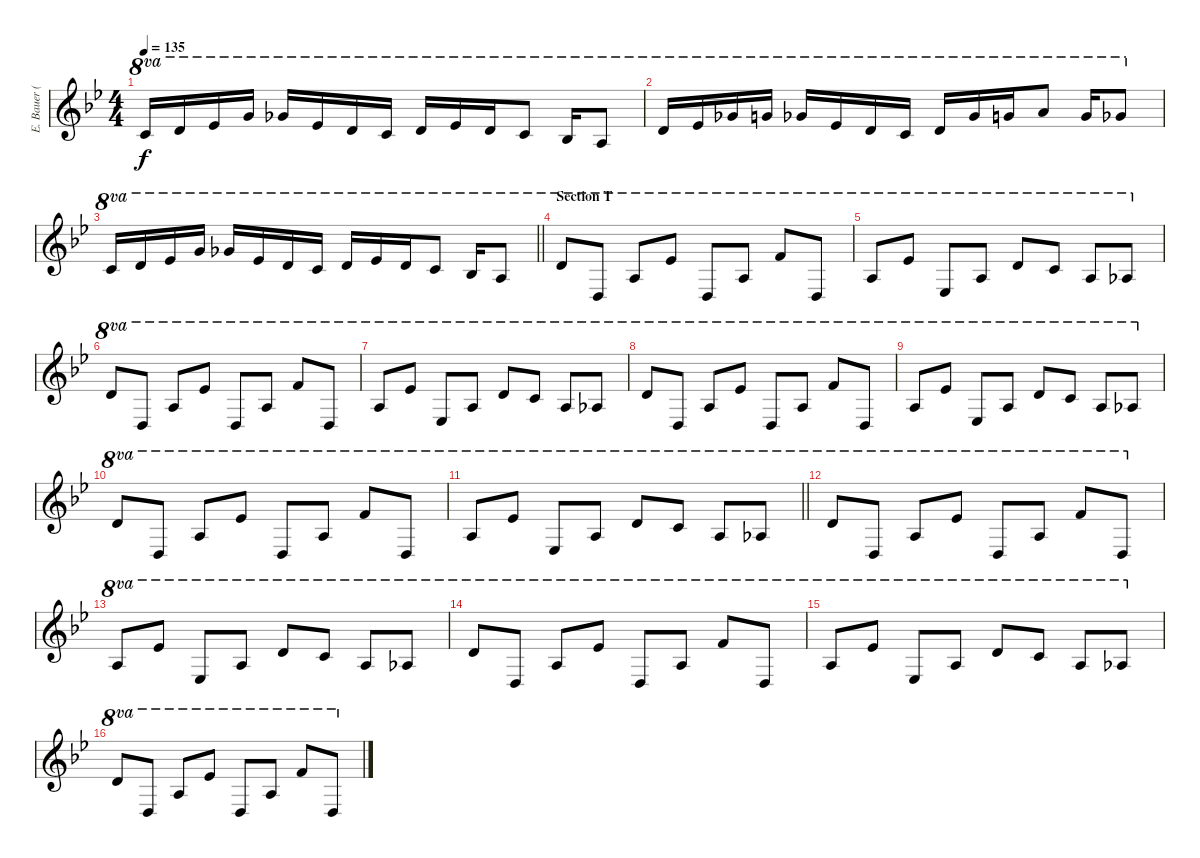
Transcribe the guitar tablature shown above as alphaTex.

\track ("E. Bauer (Keyboard)" "E. Bauer (") {instrument sitar}
\staff {score}
\tuning (E4 B3 G3 D3 A2 E2) {hide}
\ts (4 4)
\tempo 135
\clef g2
\ks gminor
8.1.16{ot 8va dy f} 10.1.16{ot 8va} 11.1.16{ot 8va} 15.1.16{ot 8va} 14.1.16{ot 8va} 11.1.16{ot 8va} 10.1.16{ot 8va} 8.1.16{ot 8va} 10.1.16{ot 8va} 11.1.16{ot 8va} 10.1.16{ot 8va} 8.1.8{ot 8va} 6.1.16{ot 8va} 5.1.8{ot 8va} |
10.1.16{ot 8va} 11.1.16{ot 8va} 14.1.16{ot 8va} 15.1.16{ot 8va} 14.1.16{ot 8va} 11.1.16{ot 8va} 10.1.16{ot 8va} 8.1.16{ot 8va} 10.1.16{ot 8va} 14.1.16{ot 8va} 15.1.16{ot 8va} 17.1.8{ot 8va} 15.1.16{ot 8va} 14.1.8{ot 8va} |
\barLineRight lightlight
8.1.16{ot 8va} 10.1.16{ot 8va} 11.1.16{ot 8va} 15.1.16{ot 8va} 14.1.16{ot 8va} 11.1.16{ot 8va} 10.1.16{ot 8va} 8.1.16{ot 8va} 10.1.16{ot 8va} 11.1.16{ot 8va} 10.1.16{ot 8va} 8.1.8{ot 8va} 6.1.16{ot 8va} 5.1.8{ot 8va} |
\section ("" "Section T")
10.1.8{ot 8va instrument pad1newage} 7.3.8{ot 8va} 10.2.8{ot 8va} 11.1.8{ot 8va} 7.3.8{ot 8va} 10.2.8{ot 8va} 13.1.8{ot 8va} 7.3.8{ot 8va} |
10.2.8{ot 8va} 11.1.8{ot 8va} 8.3.8{ot 8va} 10.2.8{ot 8va} 10.1.8{ot 8va} 8.1.8{ot 8va} 10.2.8{ot 8va} 9.2.8{ot 8va} |
10.1.8{ot 8va} 7.3.8{ot 8va} 10.2.8{ot 8va} 11.1.8{ot 8va} 7.3.8{ot 8va} 10.2.8{ot 8va} 13.1.8{ot 8va} 7.3.8{ot 8va} |
10.2.8{ot 8va} 11.1.8{ot 8va} 8.3.8{ot 8va} 10.2.8{ot 8va} 10.1.8{ot 8va} 8.1.8{ot 8va} 10.2.8{ot 8va} 9.2.8{ot 8va} |
10.1.8{ot 8va} 7.3.8{ot 8va} 10.2.8{ot 8va} 11.1.8{ot 8va} 7.3.8{ot 8va} 10.2.8{ot 8va} 13.1.8{ot 8va} 7.3.8{ot 8va} |
10.2.8{ot 8va} 11.1.8{ot 8va} 8.3.8{ot 8va} 10.2.8{ot 8va} 10.1.8{ot 8va} 8.1.8{ot 8va} 10.2.8{ot 8va} 9.2.8{ot 8va} |
10.1.8{ot 8va} 7.3.8{ot 8va} 10.2.8{ot 8va} 11.1.8{ot 8va} 7.3.8{ot 8va} 10.2.8{ot 8va} 13.1.8{ot 8va} 7.3.8{ot 8va} |
\barLineRight lightlight
10.2.8{ot 8va} 11.1.8{ot 8va} 8.3.8{ot 8va} 10.2.8{ot 8va} 10.1.8{ot 8va} 8.1.8{ot 8va} 10.2.8{ot 8va} 9.2.8{ot 8va} |
10.1.8{ot 8va} 7.3.8{ot 8va} 10.2.8{ot 8va} 11.1.8{ot 8va} 7.3.8{ot 8va} 10.2.8{ot 8va} 13.1.8{ot 8va} 7.3.8{ot 8va} |
10.2.8{ot 8va} 11.1.8{ot 8va} 8.3.8{ot 8va} 10.2.8{ot 8va} 10.1.8{ot 8va} 8.1.8{ot 8va} 10.2.8{ot 8va} 9.2.8{ot 8va} |
10.1.8{ot 8va} 7.3.8{ot 8va} 10.2.8{ot 8va} 11.1.8{ot 8va} 7.3.8{ot 8va} 10.2.8{ot 8va} 13.1.8{ot 8va} 7.3.8{ot 8va} |
10.2.8{ot 8va} 11.1.8{ot 8va} 8.3.8{ot 8va} 10.2.8{ot 8va} 10.1.8{ot 8va} 8.1.8{ot 8va} 10.2.8{ot 8va} 9.2.8{ot 8va} |
10.1.8{ot 8va} 7.3.8{ot 8va} 10.2.8{ot 8va} 11.1.8{ot 8va} 7.3.8{ot 8va} 10.2.8{ot 8va} 13.1.8{ot 8va} 7.3.8{ot 8va}
